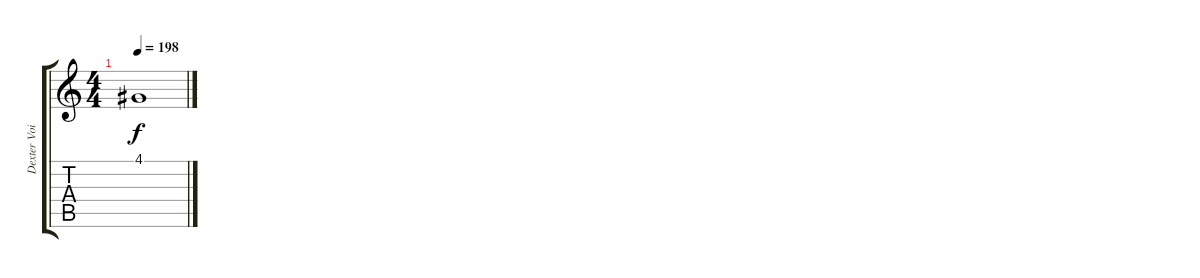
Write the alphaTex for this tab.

\track ("Dexter Voice" "Dexter Voi") {instrument harmonica}
\staff {score tabs}
\tuning (E4 B3 G3 D3 A2 E2) {hide}
\ts (4 4)
\tempo 198
\clef g2
\ks c
4.1.1{dy f}
